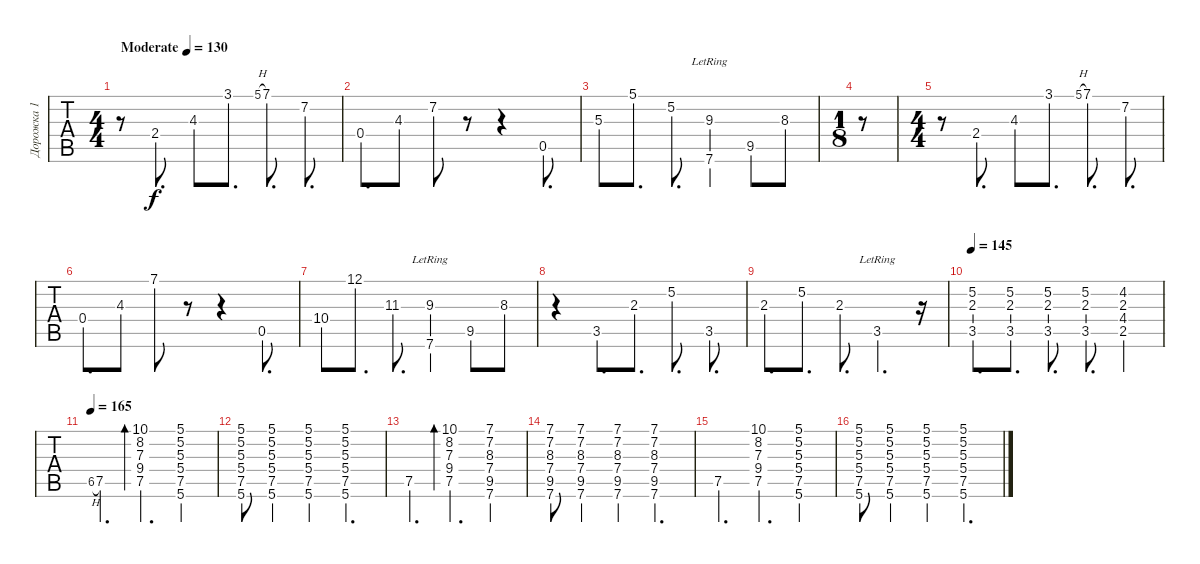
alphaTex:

\track ("Дорожка 1" "Дорожка 1") {instrument acousticguitarsteel}
\staff {tabs}
\tuning (E4 B3 G3 D3 A2 E2) {hide}
\ts (4 4)
\tempo (130 "Moderate")
\clef g2
\ks e
r.8{dy f instrument acousticguitarsteel} 2.4.8{d} 4.3.8 3.1.8{d} 5.1{h}.8{gr} 7.1.8{d} 7.2.8{d} |
0.4.8{d} 4.3.8 7.2.8 r.8 r.4 0.5.8{d} |
5.3.8 5.1.8{d} 5.2.8{d} (9.3{lr} 7.6).4 9.5.8 8.3.8 |
\ts (1 8)
r.8 |
\ts (4 4)
r.8 2.4.8{d} 4.3.8 3.1.8{d} 5.1{h}.8{gr} 7.1.8{d} 7.2.8{d} |
0.4.8{d} 4.3.8 7.1.8 r.8 r.4 0.5.8{d} |
10.4.8 12.1.8{d} 11.3.8{d} (9.3{lr} 7.6).4 9.5.8 8.3.8 |
r.4 3.5.8{d} 2.3.8{d} 5.2.8{d} 3.5.8{d} |
2.3.8{d} 5.2.8{d} 2.3.8{d} 3.5{lr}.4{d} r.16 |
\tempo 145
(5.2 2.3 3.5).8{d} (5.2 2.3 3.5).8{d} (5.2 2.3 3.5).8{d} (5.2 2.3 3.5).8{d} (4.2 2.3 4.4 2.5).4 |
\tempo 165
6.5{h}.8{gr} 7.5.4{d} (10.1 8.2 7.3 9.4 7.5).4{d bd 30} (5.1 5.2 5.3 5.4 7.5 5.6).4 |
(5.1 5.2 5.3 5.4 7.5 5.6).8 (5.1 5.2 5.3 5.4 7.5 5.6).4 (5.1 5.2 5.3 5.4 7.5 5.6).4 (5.1 5.2 5.3 5.4 7.5 5.6).4{d} |
7.5.4{d} (10.1 8.2 7.3 9.4 7.5).4{d bd 30} (7.1 7.2 8.3 7.4 9.5 7.6).4 |
(7.1 7.2 8.3 7.4 9.5 7.6).8 (7.1 7.2 8.3 7.4 9.5 7.6).4 (7.1 7.2 8.3 7.4 9.5 7.6).4 (7.1 7.2 8.3 7.4 9.5 7.6).4{d} |
7.5.4{d} (10.1 8.2 7.3 9.4 7.5).4{d} (5.1 5.2 5.3 5.4 7.5 5.6).4 |
(5.1 5.2 5.3 5.4 7.5 5.6).8 (5.1 5.2 5.3 5.4 7.5 5.6).4 (5.1 5.2 5.3 5.4 7.5 5.6).4 (5.1 5.2 5.3 5.4 7.5 5.6).4{d}
